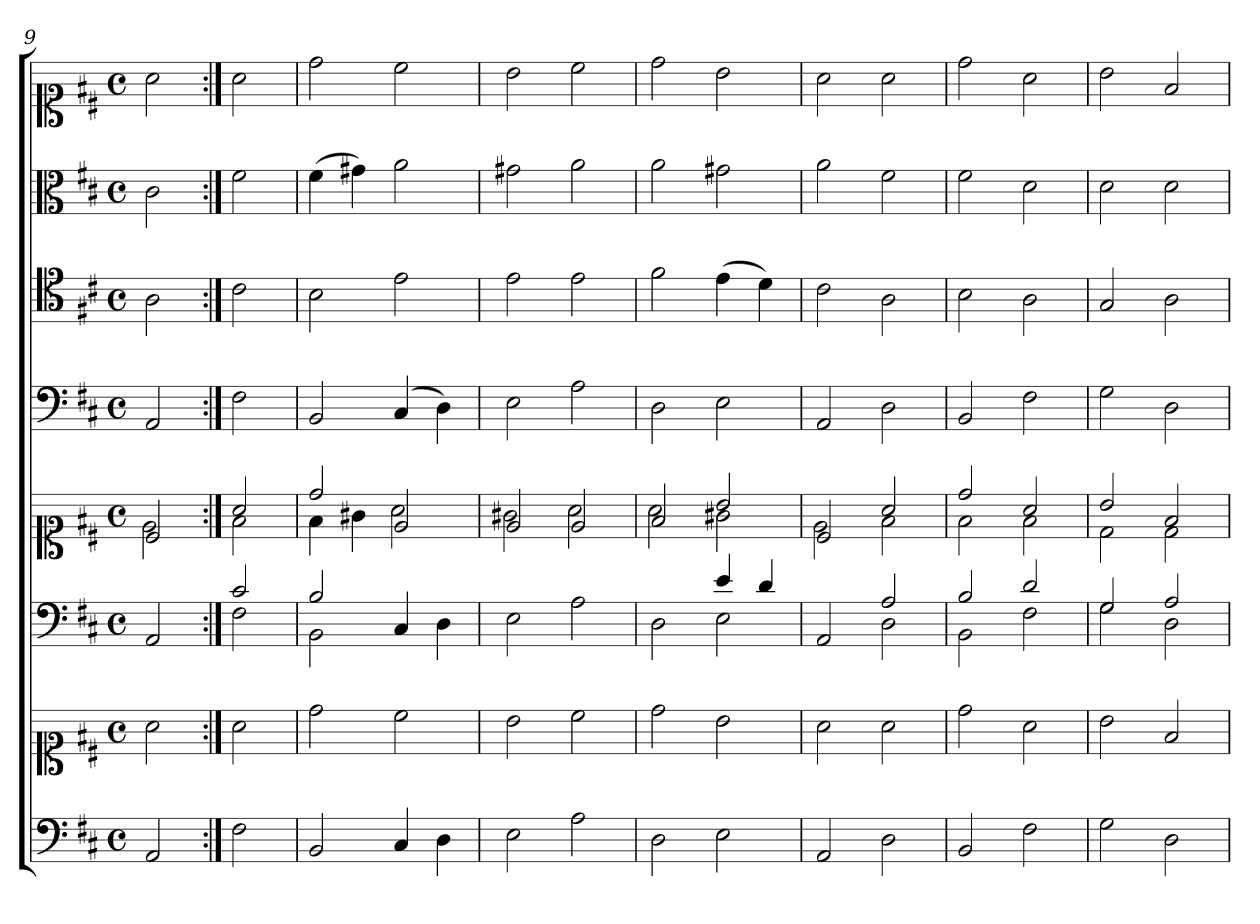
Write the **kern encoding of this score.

**kern	**kern	**kern	**kern	**kern	**kern	**kern	**kern
*part6	*part6	*part5	*part5	*part4	*part3	*part2	*part1
*staff8	*staff7	*staff6	*staff5	*staff4	*staff3	*staff2	*staff1
*clefF4	*clefC1	*clefF4	*clefC1	*clefF4	*clefC4	*clefC3	*clefC1
*k[f#c#]	*k[f#c#]	*k[f#c#]	*k[f#c#]	*k[f#c#]	*k[f#c#]	*k[f#c#]	*k[f#c#]
*D:	*D:	*D:	*D:	*D:	*D:	*D:	*D:
*M4/4	*M4/4	*M4/4	*M4/4	*M4/4	*M4/4	*M4/4	*M4/4
*met(c)	*met(c)	*met(c)	*met(c)	*met(c)	*met(c)	*met(c)	*met(c)
=9	=9	=9	=9	=9	=9	=9	=9
*	*	*	*^	*	*	*	*
2AA	2a	2AA	2c#	2e	2AA	2A	2c#	2a
=10:|!	=10:|!	=10:|!	=10:|!	=10:|!	=10:|!	=10:|!	=10:|!	=10:|!
*	*	*^	*	*	*	*	*	*
2F#	2a	2c#	2F#	2a	2f#	2F#	2c#	2f#	2a
=11	=11	=11	=11	=11	=11	=11	=11	=11	=11
2BB	2dd	2B	2BB	2dd	4f#	2BB	2B	(4f#	2dd
.	.	.	.	.	4g#X	.	.	4g#X)	.
4C#	2cc#	4ryy	4C#	2e	2a	(4C#	2e	2a	2cc#
4D	.	4ryy	4D	.	.	4D)	.	.	.
*	*	*v	*v	*	*	*	*	*	*
=12	=12	=12	=12	=12	=12	=12	=12	=12
2E	2b	2E	2e	2g#X	2E	2e	2g#X	2b
2A	2cc#	2A	2e	2a	2A	2e	2a	2cc#
=13	=13	=13	=13	=13	=13	=13	=13	=13
*	*	*^	*	*	*	*	*	*
2D	2dd	2ryy	2D	2f#	2a	2D	2f#	2a	2dd
2E	2b	4e	2E	2b	2g#X	2E	(4e	2g#X	2b
.	.	4d	.	.	.	.	4d)	.	.
=14	=14	=14	=14	=14	=14	=14	=14	=14	=14
2AA	2a	2ryy	2AA	2c#	2e	2AA	2c#	2a	2a
2D	2a	2A	2D	2a	2f#	2D	2A	2f#	2a
=15	=15	=15	=15	=15	=15	=15	=15	=15	=15
2BB	2dd	2B	2BB	2dd	2f#	2BB	2B	2f#	2dd
2F#	2a	2d	2F#	2a	2f#	2F#	2A	2d	2a
=16	=16	=16	=16	=16	=16	=16	=16	=16	=16
2G	2b	2G	2G	2b	2d	2G	2G	2d	2b
2D	2f#	2A	2D	2f#	2d	2D	2A	2d	2f#
*	*	*v	*v	*	*	*	*	*	*
*	*	*	*v	*v	*	*	*	*
=	=	=	=	=	=	=	=
*-	*-	*-	*-	*-	*-	*-	*-
